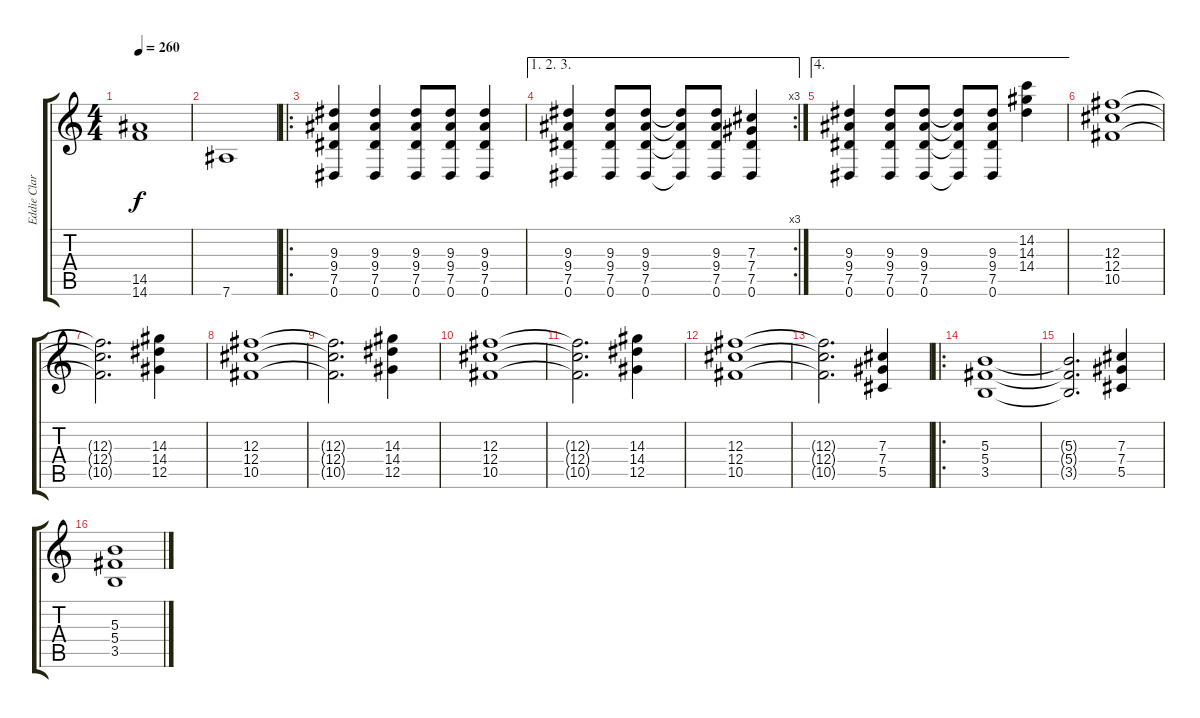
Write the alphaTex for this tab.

\track ("Eddie Clarke-Lead" "Eddie Clar") {instrument distortionguitar}
\staff {score tabs}
\tuning (Eb4 Bb3 Gb3 Db3 Ab2 Eb2) {hide}
\ts (4 4)
\tempo 260
\clef g2
\ks c
(14.5 14.6).1{dy f instrument distortionguitar} |
7.6.1 |
\ro
(9.3 9.4 7.5 0.6).4 (9.3 9.4 7.5 0.6).4 (9.3 9.4 7.5 0.6).8 (9.3 9.4 7.5 0.6).8 (9.3 9.4 7.5 0.6).4 |
\ae (1 2 3)
\rc 3
(9.3 9.4 7.5 0.6).4 (9.3 9.4 7.5 0.6).8 (9.3 9.4 7.5 0.6).8 (9.3{t} 9.4{t} 7.5{t} 0.6{t}).8 (9.3 9.4 7.5 0.6).8 (7.3 7.4 7.5 0.6).4 |
\ae 4
(9.3 9.4 7.5 0.6).4 (9.3 9.4 7.5 0.6).8 (9.3 9.4 7.5 0.6).8 (9.3{t} 9.4{t} 7.5{t} 0.6{t}).8 (9.3 9.4 7.5 0.6).8 (14.2 14.3 14.4).4 |
(12.3 12.4 10.5).1 |
(12.3{t} 12.4{t} 10.5{t}).2{d} (14.3 14.4 12.5).4 |
(12.3 12.4 10.5).1 |
(12.3{t} 12.4{t} 10.5{t}).2{d} (14.3 14.4 12.5).4 |
(12.3 12.4 10.5).1 |
(12.3{t} 12.4{t} 10.5{t}).2{d} (14.3 14.4 12.5).4 |
(12.3 12.4 10.5).1 |
(12.3{t} 12.4{t} 10.5{t}).2{d} (7.3 7.4 5.5).4 |
\ro
(5.3 5.4 3.5).1 |
(5.3{t} 5.4{t} 3.5{t}).2{d} (7.3 7.4 5.5).4 |
(5.3 5.4 3.5).1
